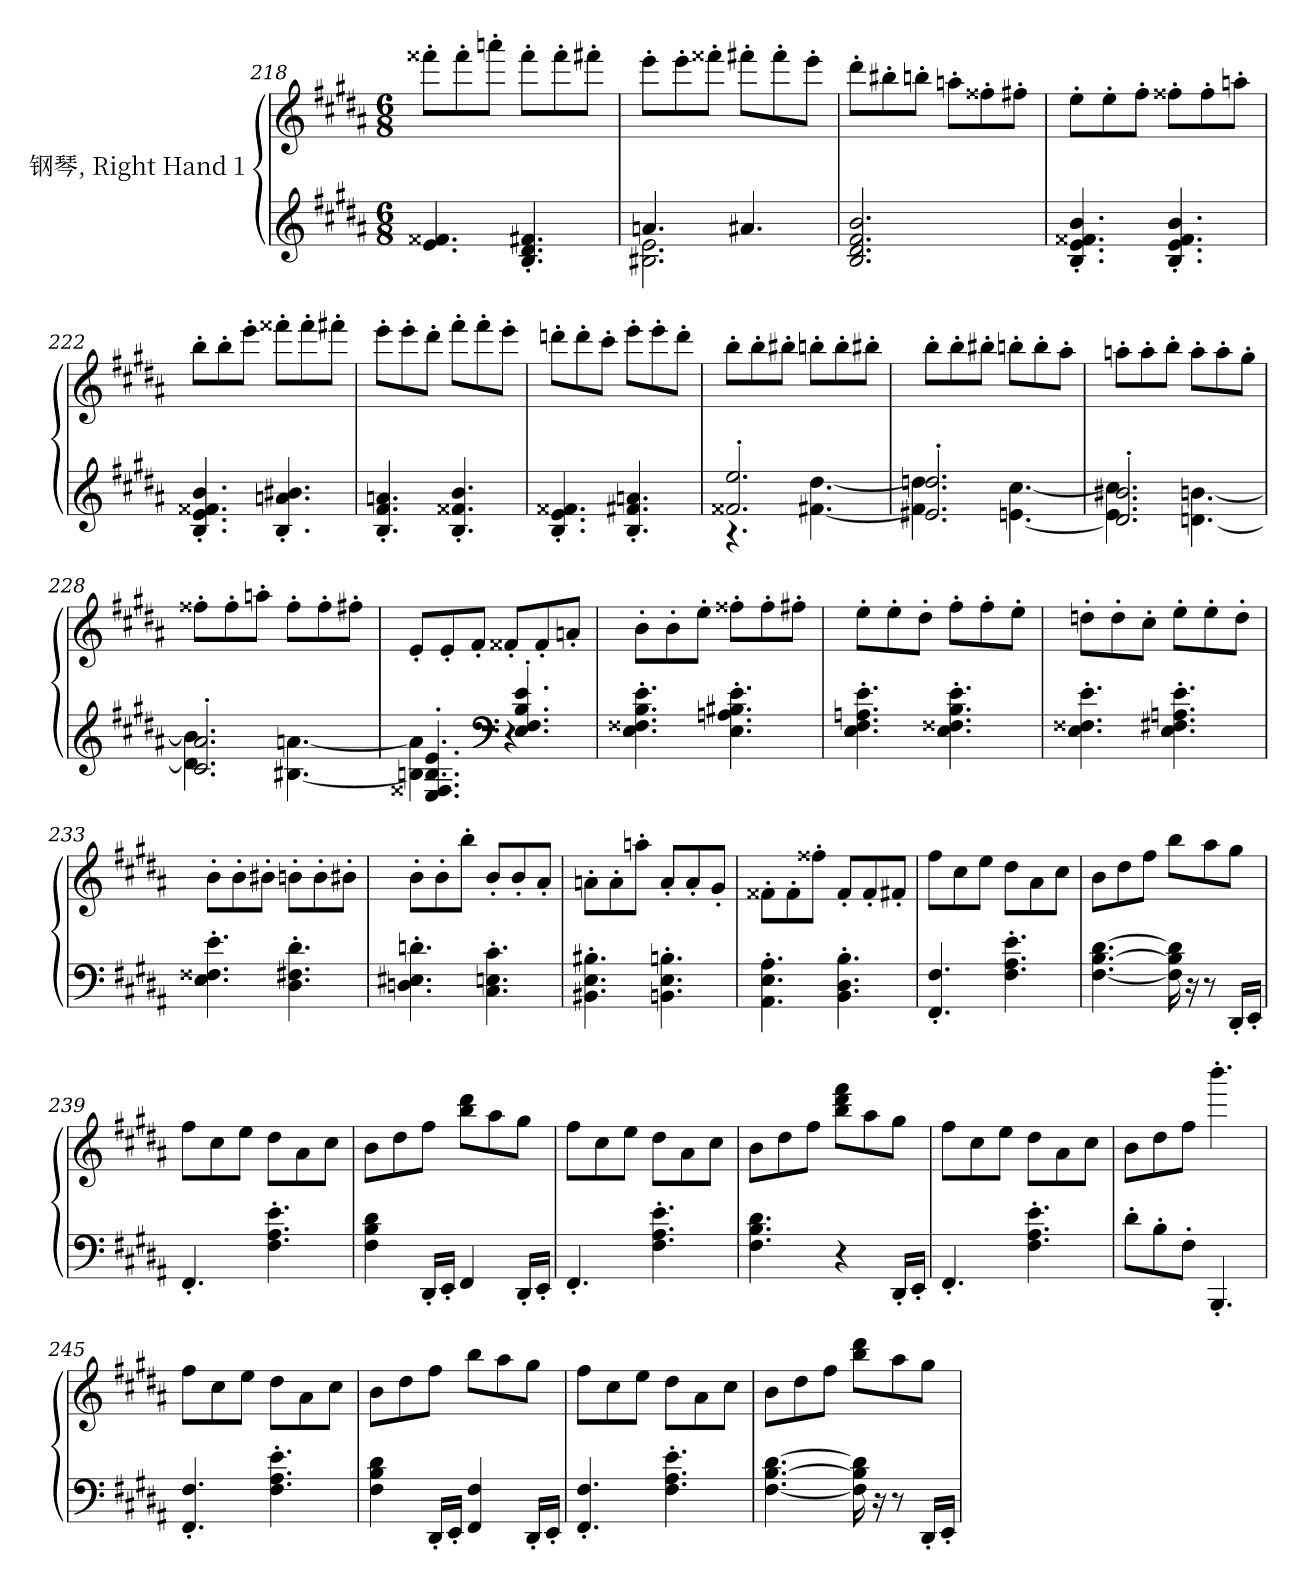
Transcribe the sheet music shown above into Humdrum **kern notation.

**kern	**kern
*part1	*part1
*staff2	*staff1
*I"钢琴, Right Hand 1	*
!!LO:LB:g=z
*clefG2	*clefG2
*k[f#c#g#d#a#]	*k[f#c#g#d#a#]
*M6/8	*M6/8
=218	=218
4.e/ 4.f##X/	8fff##X'\L
.	8fff##'\
.	8aaan'\J
4.B/' 4.d#/' 4.f#X/'	8fff##'\L
.	8fff##'\
.	8fff#X'\J
=219	=219
*^	*
4.an/	2.B#X\ 2.e\	8eee'\L
.	.	8eee'\
.	.	8fff##X'\J
4.a#X/	.	8fff#X'\L
.	.	8fff#'\
.	.	8eee'\J
*v	*v	*
=220	=220
2.B/ 2.d#/ 2.f#/ 2.b/	8ddd#'\L
.	8bb#X'\
.	8bbn'\J
.	8aan'\L
.	8ff##X'\
.	8ff#X'\J
=221	=221
4.B/' 4.e/' 4.f##X/' 4.b/'	8ee'\L
.	8ee'\
.	8ff#'\J
4.B/' 4.e/' 4.f##/' 4.b/'	8ff##X'\L
.	8ff##'\
.	8aan'\J
!!LO:LB:g=z
=222	=222
4.B/' 4.e/' 4.f##X/' 4.b/'	8bb'\L
.	8bb'\
.	8eee'\J
4.B/' 4.an/' 4.b#X/'	8fff##X'\L
.	8fff##'\
.	8fff#X'\J
=223	=223
4.B/' 4.f#/' 4.an/'	8eee'\L
.	8eee'\
.	8ddd#'\J
4.B/' 4.f##X/' 4.b/'	8fff#'\L
.	8fff#'\
.	8eee'\J
=224	=224
4.B/' 4.e/' 4.f##X/'	8dddn'\L
.	8ddd'\
.	8ccc#'\J
4.B/' 4.f#X/' 4.an/'	8eee'\L
.	8eee'\
.	8ddd'\J
=225	=225
*^	*
2.f##X/' 2.ee/'	4.r	8bb'\L
.	.	8bb'\
.	.	8bb#X'\J
.	[4.f#X\ [4.dd#\	8bbn'\L
.	.	8bb'\
.	.	8bb#X'\J
!!LO:LB:g=z
=226	=226	=226
2.e#X/' 2.ddn/'	4.f#\] 4.dd#\]	8bb'\L
.	.	8bb'\
.	.	8bb#X'\J
.	[4.en\ [4.cc#\	8bbn'\L
.	.	8bb'\
.	.	8aa#'\J
=227	=227	=227
2.d#/' 2.b#X/'	4.e\] 4.cc#\]	8aan'\L
.	.	8aa'\
.	.	8bb'\J
.	[4.dn\ [4.bn\	8aa'\L
.	.	8aa'\
.	.	8gg#'\J
=228	=228	=228
2.c#/' 2.a#/'	4.d\] 4.b\]	8ff##X'\L
.	.	8ff##'\
.	.	8aan'\J
.	[4.B#X\ [4.an\	8ff##'\L
.	.	8ff##'\
.	.	8ff#X'\J
=229	=229	=229
*	*^	*
2.r	4.B#\] 4.a\]	4.E/' 4.F##X/' 4.Bn/' 4.e/'	8e'/L
.	.	.	8e'/
.	.	.	8f#'/J
*clefF4	*	*	*
.	4.r	4.E/' 4.F##/' 4.B/' 4.e/'	8f##X'/L
.	.	.	8f##'/
.	.	.	8an'/J
*v	*v	*v	*
!!LO:PB:g=z
=230	=230
4.E\' 4.F##X\' 4.B\' 4.e\'	8b'\L
.	8b'\
.	8ee'\J
4.E\' 4.An\' 4.B#X\' 4.e\'	8ff##X'\L
.	8ff##'\
.	8ff#X'\J
=231	=231
4.E\' 4.F#\' 4.An\' 4.e\'	8ee'\L
.	8ee'\
.	8dd#'\J
4.E\' 4.F##X\' 4.B\' 4.e\'	8ff#'\L
.	8ff#'\
.	8ee'\J
=232	=232
4.E\' 4.F##X\' 4.e\'	8ddn'\L
.	8dd'\
.	8cc#'\J
4.E\' 4.F#X\' 4.An\' 4.e\'	8ee'\L
.	8ee'\
.	8dd'\J
=233	=233
4.E\' 4.F##X\' 4.e\'	8b'\L
.	8b'\
.	8b#X'\J
4.D#\' 4.F#X\' 4.d#\'	8bn'\L
.	8b'\
.	8b#X'\J
!!LO:LB:g=z
=234	=234
4.Dn\' 4.E#X\' 4.dn\'	8b'\L
.	8b'\
.	8bb'\J
4.C#\' 4.En\' 4.c#\'	8b'/L
.	8b'/
.	8a#'/J
=235	=235
4.BB#X\' 4.E\' 4.B#X\'	8an'\L
.	8a'\
.	8aan'\J
4.BBn\' 4.E\' 4.Bn\'	8a'/L
.	8a'/
.	8g#'/J
=236	=236
4.AA#\' 4.E\' 4.A#\'	8f##X'\L
.	8f##'\
.	8ff##X'\J
4.BB\' 4.D#\' 4.B\'	8f##'/L
.	8f##'/
.	8f#X'/J
=237	=237
4.FF#/' 4.F#/'	8ff#\L
.	8cc#\
.	8ee\J
4.F#\' 4.A#\' 4.e\'	8dd#\L
.	8a#\
.	8cc#\J
=238	=238
[4.F#\ [4.B\ [4.d#\	8b\L
.	8dd#\
.	8ff#\J
16F#\] 16B\] 16d#\]	8bb\L
16r	.
8r	8aa#\
16DD#'/LL	8gg#\J
16EE'/JJ	.
!!LO:LB:g=z
=239	=239
4.FF#'/	8ff#\L
.	8cc#\
.	8ee\J
4.F#\' 4.A#\' 4.e\'	8dd#\L
.	8a#\
.	8cc#\J
=240	=240
4F#\ 4B\ 4d#\	8b\L
.	8dd#\
16DD#'/LL	8ff#\J
16EE'/JJ	.
4FF#/	8bb\ 8ddd#\L
.	8aa#\
16DD#'/LL	8gg#\J
16EE'/JJ	.
=241	=241
4.FF#'/	8ff#\L
.	8cc#\
.	8ee\J
4.F#\' 4.A#\' 4.e\'	8dd#\L
.	8a#\
.	8cc#\J
=242	=242
4.F#\ 4.B\ 4.d#\	8b\L
.	8dd#\
.	8ff#\J
4r	8bb\ 8ddd#\ 8fff#\L
.	8aa#\
16DD#'/LL	8gg#\J
16EE'/JJ	.
=243	=243
4.FF#'/	8ff#\L
.	8cc#\
.	8ee\J
4.F#\' 4.A#\' 4.e\'	8dd#\L
.	8a#\
.	8cc#\J
!!LO:LB:g=z
=244	=244
8d#'\L	8b\L
8B'\	8dd#\
8F#'\J	8ff#\J
4.BBB'/	4.bbb'\
=245	=245
4.FF#/' 4.F#/'	8ff#\L
.	8cc#\
.	8ee\J
4.F#\' 4.A#\' 4.e\'	8dd#\L
.	8a#\
.	8cc#\J
=246	=246
4F#\ 4B\ 4d#\	8b\L
.	8dd#\
16DD#'/LL	8ff#\J
16EE'/JJ	.
4FF#/ 4F#/	8bb\L
.	8aa#\
16DD#'/LL	8gg#\J
16EE'/JJ	.
=247	=247
4.FF#/' 4.F#/'	8ff#\L
.	8cc#\
.	8ee\J
4.F#\' 4.A#\' 4.e\'	8dd#\L
.	8a#\
.	8cc#\J
=248	=248
[4.F#\ [4.B\ [4.d#\	8b\L
.	8dd#\
.	8ff#\J
16F#\] 16B\] 16d#\]	8bb\ 8ddd#\L
16r	.
8r	8aa#\
16DD#'/LL	8gg#\J
16EE'/JJ	.
=	=
*-	*-
